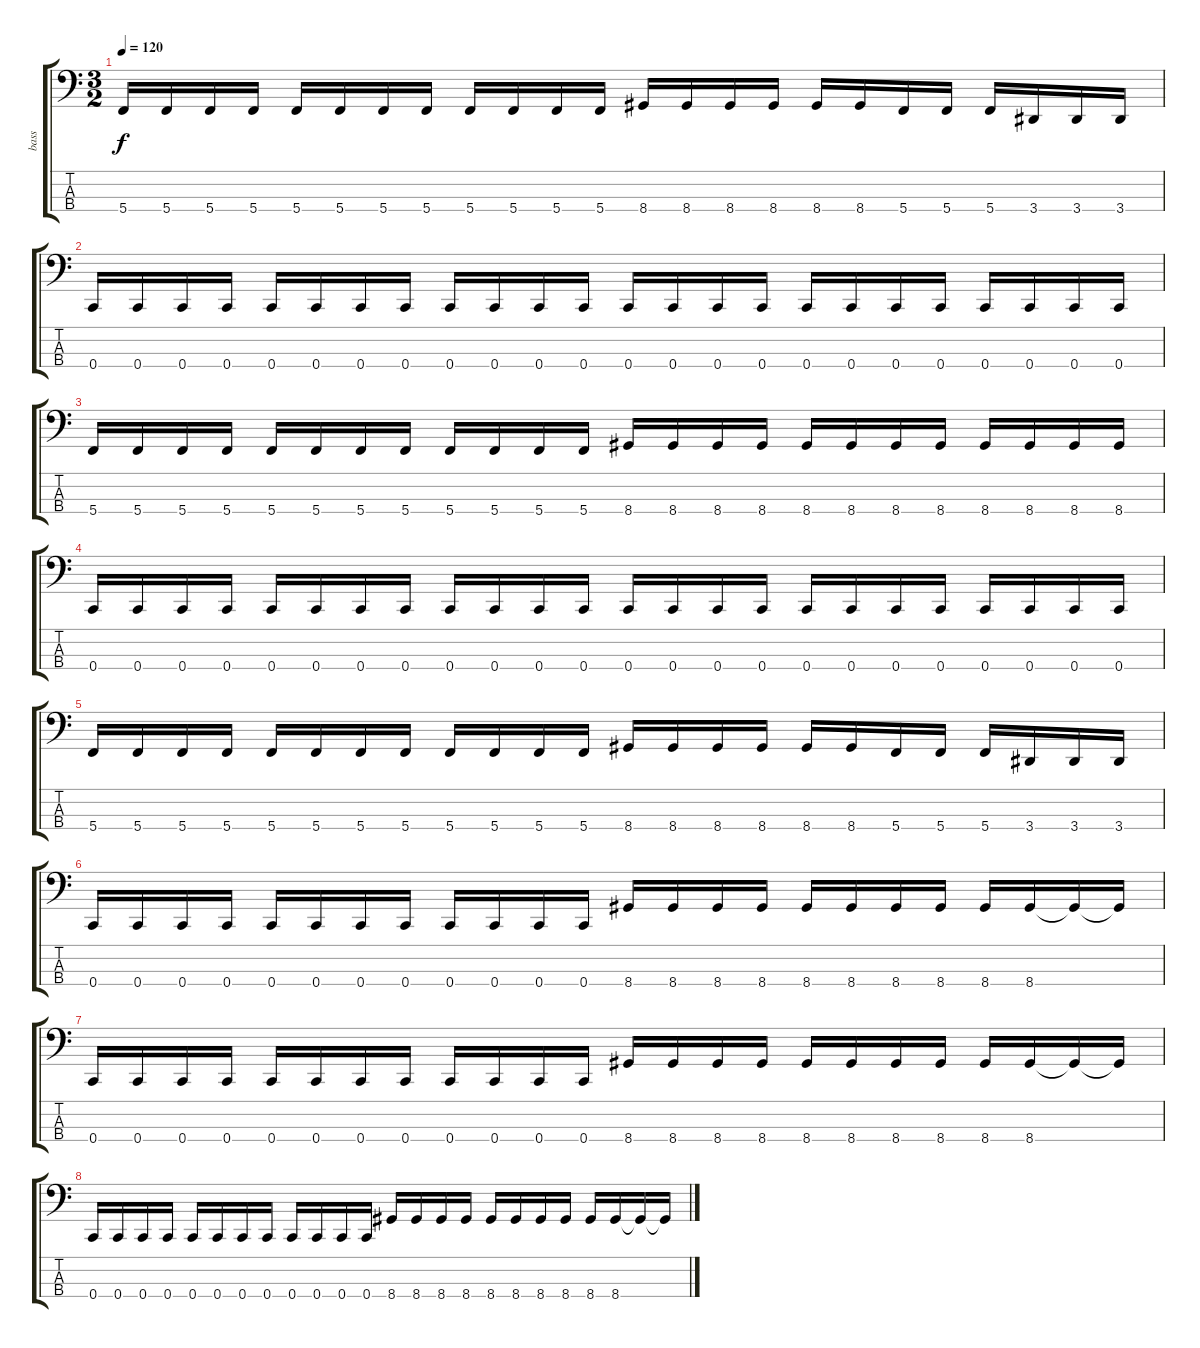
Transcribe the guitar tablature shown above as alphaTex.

\track ("bass" "bass") {instrument electricbasspick}
\staff {score tabs}
\tuning (F2 C2 G1 C1) {hide}
\ts (3 2)
\tempo 120
\clef f4
\ks c
5.4.16{dy f} 5.4.16 5.4.16 5.4.16 5.4.16 5.4.16 5.4.16 5.4.16 5.4.16 5.4.16 5.4.16 5.4.16 8.4.16 8.4.16 8.4.16 8.4.16 8.4.16 8.4.16 5.4.16 5.4.16 5.4.16 3.4.16 3.4.16 3.4.16 |
0.4.16 0.4.16 0.4.16 0.4.16 0.4.16 0.4.16 0.4.16 0.4.16 0.4.16 0.4.16 0.4.16 0.4.16 0.4.16 0.4.16 0.4.16 0.4.16 0.4.16 0.4.16 0.4.16 0.4.16 0.4.16 0.4.16 0.4.16 0.4.16 |
5.4.16 5.4.16 5.4.16 5.4.16 5.4.16 5.4.16 5.4.16 5.4.16 5.4.16 5.4.16 5.4.16 5.4.16 8.4.16 8.4.16 8.4.16 8.4.16 8.4.16 8.4.16 8.4.16 8.4.16 8.4.16 8.4.16 8.4.16 8.4.16 |
0.4.16 0.4.16 0.4.16 0.4.16 0.4.16 0.4.16 0.4.16 0.4.16 0.4.16 0.4.16 0.4.16 0.4.16 0.4.16 0.4.16 0.4.16 0.4.16 0.4.16 0.4.16 0.4.16 0.4.16 0.4.16 0.4.16 0.4.16 0.4.16 |
5.4.16 5.4.16 5.4.16 5.4.16 5.4.16 5.4.16 5.4.16 5.4.16 5.4.16 5.4.16 5.4.16 5.4.16 8.4.16 8.4.16 8.4.16 8.4.16 8.4.16 8.4.16 5.4.16 5.4.16 5.4.16 3.4.16 3.4.16 3.4.16 |
0.4.16 0.4.16 0.4.16 0.4.16 0.4.16 0.4.16 0.4.16 0.4.16 0.4.16 0.4.16 0.4.16 0.4.16 8.4.16 8.4.16 8.4.16 8.4.16 8.4.16 8.4.16 8.4.16 8.4.16 8.4.16 8.4.16 8.4{t}.16 8.4{t}.16 |
0.4.16 0.4.16 0.4.16 0.4.16 0.4.16 0.4.16 0.4.16 0.4.16 0.4.16 0.4.16 0.4.16 0.4.16 8.4.16 8.4.16 8.4.16 8.4.16 8.4.16 8.4.16 8.4.16 8.4.16 8.4.16 8.4.16 8.4{t}.16 8.4{t}.16 |
0.4.16 0.4.16 0.4.16 0.4.16 0.4.16 0.4.16 0.4.16 0.4.16 0.4.16 0.4.16 0.4.16 0.4.16 8.4.16 8.4.16 8.4.16 8.4.16 8.4.16 8.4.16 8.4.16 8.4.16 8.4.16 8.4.16 8.4{t}.16 8.4{t}.16
